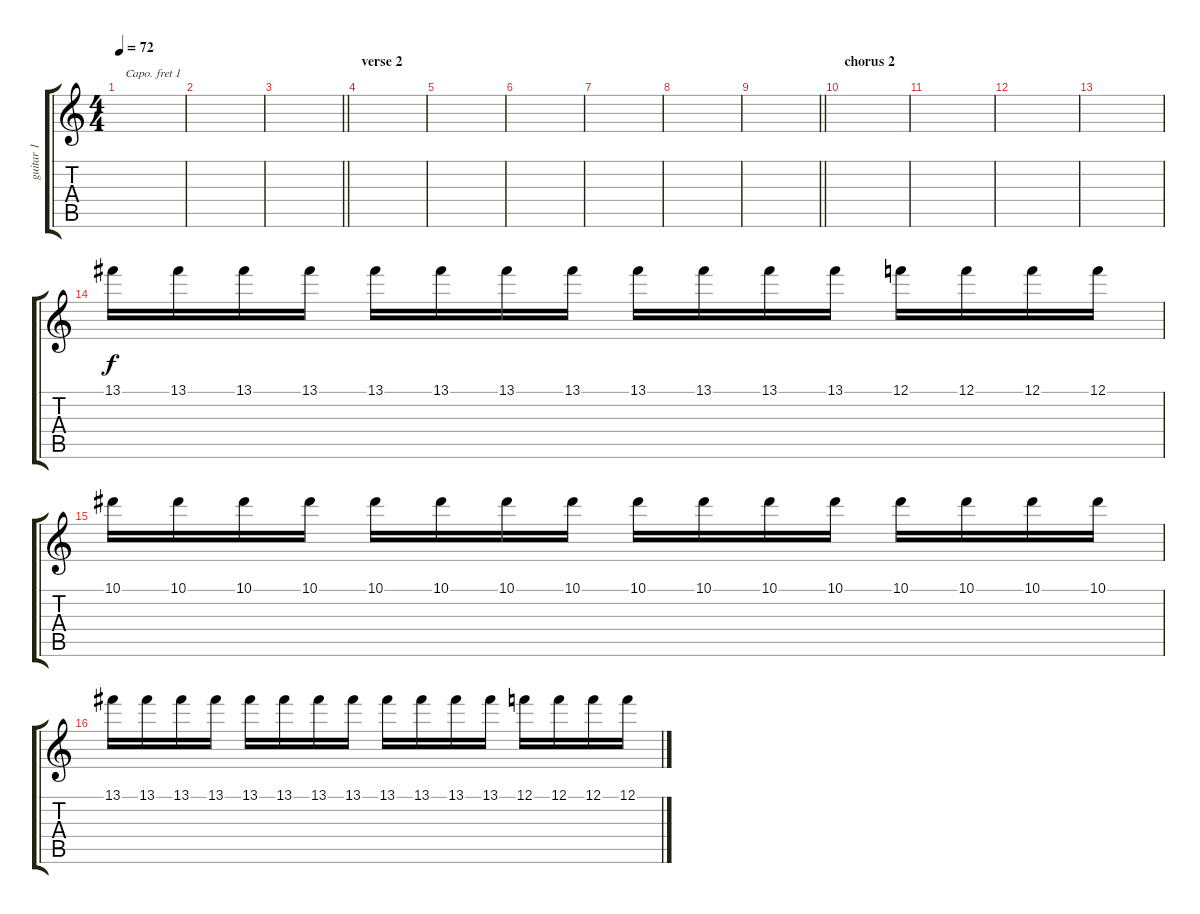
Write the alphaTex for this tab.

\track ("guitar 1" "guitar 1") {instrument electricguitarjazz}
\staff {score tabs}
\capo 1
\tuning (E4 B3 G3 D3 A2 E2) {hide}
\ts (4 4)
\tempo 72
\clef g2
\ks c
|
|
\barLineRight lightlight
|
\section ("" "verse 2")
|
|
|
|
|
\barLineRight lightlight
|
\section ("" "chorus 2")
|
|
|
|
13.1.16 13.1.16 13.1.16 13.1.16 13.1.16 13.1.16 13.1.16 13.1.16 13.1.16 13.1.16 13.1.16 13.1.16 12.1.16 12.1.16 12.1.16 12.1.16 |
10.1.16 10.1.16 10.1.16 10.1.16 10.1.16 10.1.16 10.1.16 10.1.16 10.1.16 10.1.16 10.1.16 10.1.16 10.1.16 10.1.16 10.1.16 10.1.16 |
13.1.16 13.1.16 13.1.16 13.1.16 13.1.16 13.1.16 13.1.16 13.1.16 13.1.16 13.1.16 13.1.16 13.1.16 12.1.16 12.1.16 12.1.16 12.1.16
